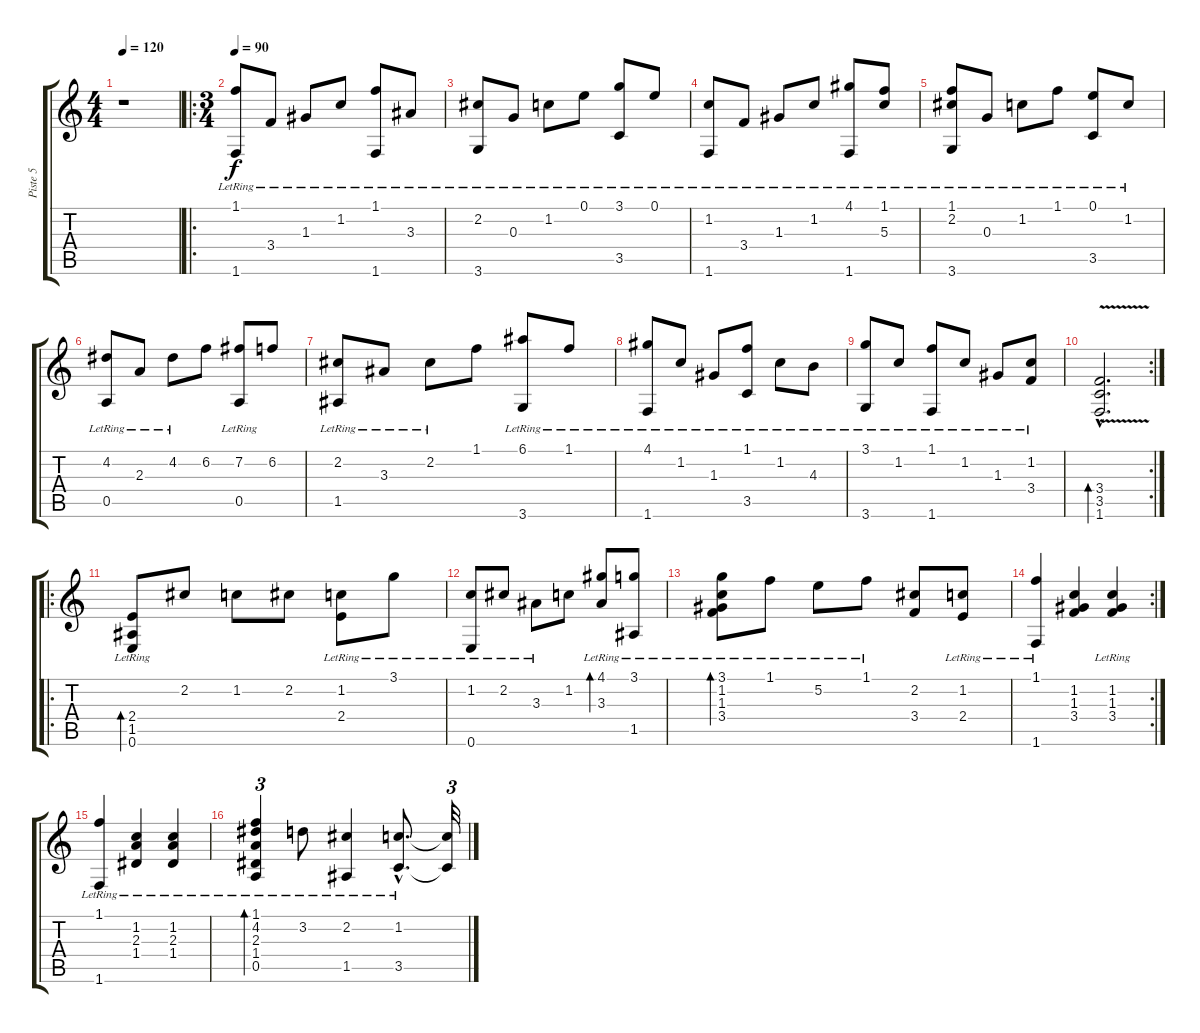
\track ("Piste 5" "Piste 5") {instrument acousticguitarnylon}
\staff {score tabs}
\tuning (E4 B3 G3 D3 A2 E2) {hide}
\ts (4 4)
\tempo 120
\clef g2
\ks c
r.1{dy f} |
\ro
\ts (3 4)
\tempo 90
(1.1{lr} 1.6{lr}).8 3.4{lr}.8 1.3{lr}.8 1.2{lr}.8 (1.1{lr} 1.6{lr}).8 3.3{lr}.8 |
(2.2{lr} 3.6{lr}).8 0.3{lr}.8 1.2{lr}.8 0.1{lr}.8 (3.1{lr} 3.5{lr}).8 0.1{lr}.8 |
(1.2{lr} 1.6{lr}).8 3.4{lr}.8 1.3{lr}.8 1.2{lr}.8 (4.1{lr} 1.6{lr}).8 (1.1{lr} 5.3{lr}).8 |
(1.1{lr} 2.2{lr} 3.6{lr}).8 0.3{lr}.8 1.2{lr}.8 1.1{lr}.8 (0.1{lr} 3.5{lr}).8 1.2{lr}.8 |
(4.2{lr} 0.5{lr}).8 2.3{lr}.8 4.2{lr}.8 6.2.8 (7.2 0.5{lr}).8 6.2.8 |
(2.2 1.5{lr}).8 3.3{lr}.8 2.2{lr}.8 1.1.8 (6.1 3.6{lr}).8 1.1{lr}.8 |
(4.1{lr} 1.6{lr}).8 1.2{lr}.8 1.3{lr}.8 (1.1{lr} 3.5{lr}).8 1.2{lr}.8 4.3{lr}.8 |
(3.1{lr} 3.6{lr}).8 1.2{lr}.8 (1.1{lr} 1.6{lr}).8 1.2{lr}.8 1.3{lr}.8 (1.2{lr} 3.4{lr}).8 |
\rc 2
(3.4{hac} 3.5{hac} 1.6{v hac}).2{d bd 480} |
\ro
(2.4{lr} 1.5{lr} 0.6{lr}).8{bd 480} 2.2.8 1.2.8 2.2.8 (1.2{lr} 2.4{lr}).8 3.1{lr}.8 |
(1.2 0.6{lr}).8 2.2{lr}.8 3.3{lr}.8 1.2.8 (4.1{lr} 3.3{lr}).8{bd 480} (3.1{lr} 1.5{lr}).8 |
(3.1 1.2{lr} 1.3{lr} 3.4{lr}).8{bd 480} 1.1{lr}.8 5.2{lr}.8 1.1{lr}.8 (2.2 3.4).8 (1.2{lr} 2.4{lr}).8 |
\rc 2
(1.1{lr} 1.6{lr}).4 (1.2 1.3 3.4).4 (1.2{lr} 1.3{lr} 3.4{lr}).4 |
(1.1{lr} 1.6{lr}).4 (1.2{lr} 2.3{lr} 1.4{lr}).4 (1.2{lr} 2.3{lr} 1.4{lr}).4 |
(1.1{lr} 4.2{lr} 2.3{lr} 1.4{lr} 0.5{lr}).4{tu (3 2) bd 480} 3.2{lr}.8 (2.2{lr} 1.5{lr}).4 (1.2{hac lr} 3.5{hac lr}).8{d} (1.2{t} 3.5{t}).32{tu (3 2)}
